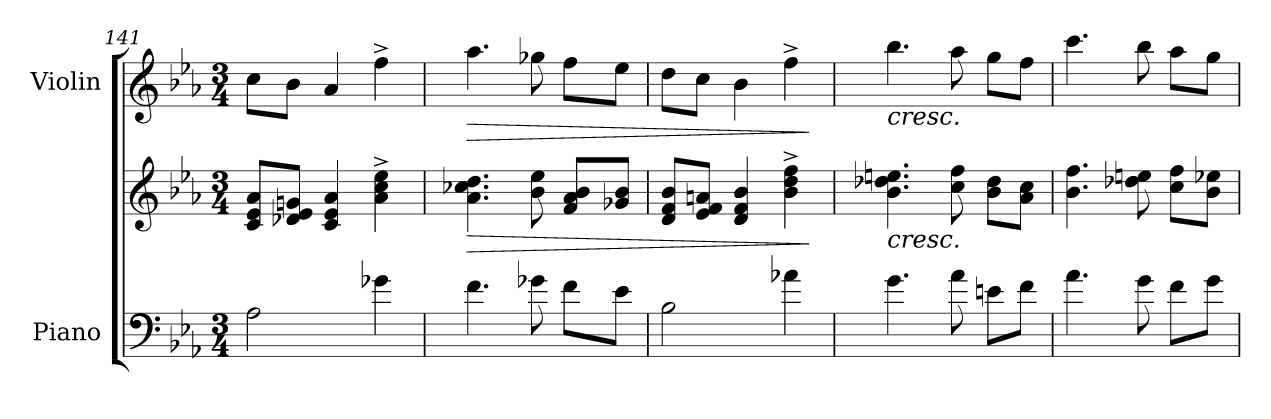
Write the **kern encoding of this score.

**kern	**kern	**dynam	**kern	**dynam
*part2	*part2	*part2	*part1	*part1
*staff3	*staff2	*staff2/3	*staff1	*staff1
*I"Piano	*	*	*I"Violin	*
*I'Pno	*	*	*I'Vln	*
!!LO:LB:g=z
*clefF4	*clefG2	*	*clefG2	*
*k[b-e-a-]	*k[b-e-a-]	*	*k[b-e-a-]	*
*M3/4	*M3/4	*	*M3/4	*
=141	=141	=141	=141	=141
2A-\	8c/ 8e-/ 8a-/L	.	8cc\L	.
.	8d-X/ 8e-/ 8gn/J	.	8b-\J	.
.	4c/ 4e-/ 4a-/	.	4a-/	.
4g-X\	4a-\^ 4cc\^ 4ee-\^	.	4ff^\	.
=142	=142	=142	=142	=142
!	!	!LO:HP:b	!	!LO:HP:b
4.f\	4.a-\ 4.cc-X\ 4.dd\	>	4.aa-\	>
8g-X\	8b-\ 8ee-\	.	8gg-X\	.
8f\L	8f/ 8a-/ 8b-/L	.	8ff\L	.
8e-\J	8g-X/ 8b-/J	.	8ee-\J	.
=143	=143	=143	=143	=143
2B-\	8d/ 8f/ 8b-/L	.	8dd\L	.
.	8e-/ 8f/ 8an/J	.	8cc\J	.
.	4d/ 4f/ 4b-/	.	4b-\	.
4a-X\	4b-\^ 4dd\^ 4ff\^	.	4ff^\	.
.	.	]	.	]
=144	=144	=144	=144	=144
!	!	!	!LO:TX:b:i:t=cresc.	!
!	!LO:TX:b:i:t=cresc.	!	!	!
4.g\	4.b-\ 4.dd-X\ 4.een\	.	4.bb-\	.
8a-\	8cc\ 8ff\	.	8aa-\	.
8en\L	8b-\ 8dd-\L	.	8gg\L	.
8f\J	8a-\ 8cc\J	.	8ff\J	.
=145	=145	=145	=145	=145
4.a-\	4.b-\ 4.ff\	.	4.ccc\	.
8g\	8dd-X\ 8een\	.	8bb-\	.
8f\L	8cc\ 8ff\L	.	8aa-\L	.
8g\J	8b-\ 8ee-X\J	.	8gg\J	.
=	=	=	=	=
*-	*-	*-	*-	*-
